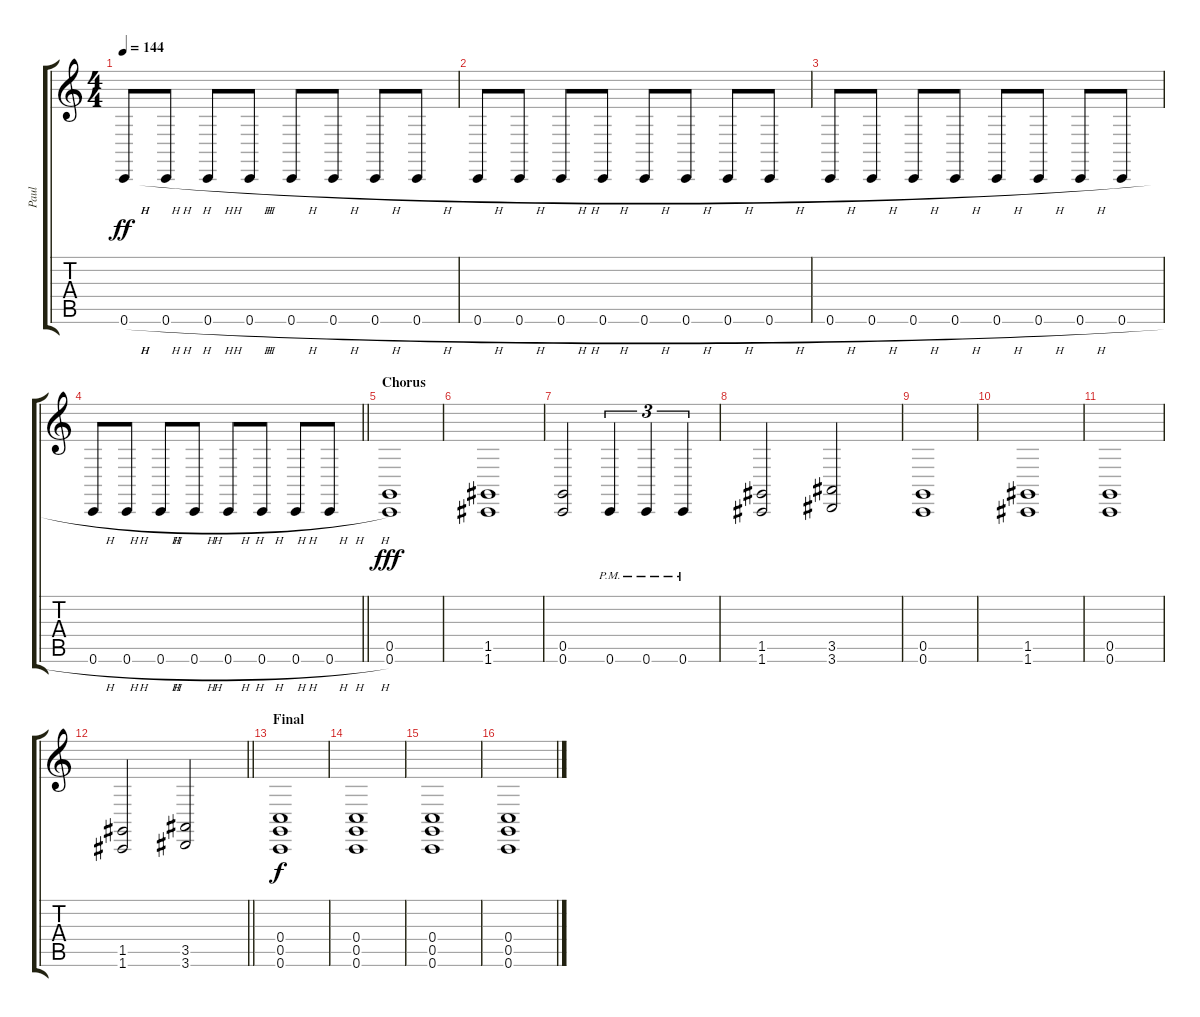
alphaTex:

\track ("Paul" "Paul") {instrument lead5charang}
\staff {score tabs}
\tuning (D4 A3 F3 C3 G2 C2) {hide}
\ts (4 4)
\tempo 144
\clef g2
\ks c
0.6{h}.8{dy ff instrument lead5charang} 0.6{h}.8 0.6{h}.8 0.6{h}.8 0.6{h}.8 0.6{h}.8 0.6{h}.8 0.6{h}.8 |
0.6{h}.8{instrument lead5charang} 0.6{h}.8 0.6{h}.8 0.6{h}.8 0.6{h}.8 0.6{h}.8 0.6{h}.8 0.6{h}.8 |
0.6{h}.8{instrument lead5charang} 0.6{h}.8 0.6{h}.8 0.6{h}.8 0.6{h}.8 0.6{h}.8 0.6{h}.8 0.6{h}.8 |
\barLineRight lightlight
0.6{h}.8{instrument lead5charang} 0.6{h}.8 0.6{h}.8 0.6{h}.8 0.6{h}.8 0.6{h}.8 0.6{h}.8 0.6{h}.8 |
\section ("" "Chorus")
(0.5 0.6).1{dy fff} |
(1.5 1.6).1 |
(0.5 0.6).2 0.6{pm}.4{tu (3 2)} 0.6{pm}.4{tu (3 2)} 0.6{pm}.4{tu (3 2)} |
(1.5 1.6).2 (3.5 3.6).2 |
(0.5 0.6).1 |
(1.5 1.6).1 |
(0.5 0.6).1 |
\barLineRight lightlight
(1.5 1.6).2 (3.5 3.6).2 |
\section ("" "Final")
(0.4 0.5 0.6).1{dy f} |
(0.4 0.5 0.6).1 |
(0.4 0.5 0.6).1 |
(0.4 0.5 0.6).1
